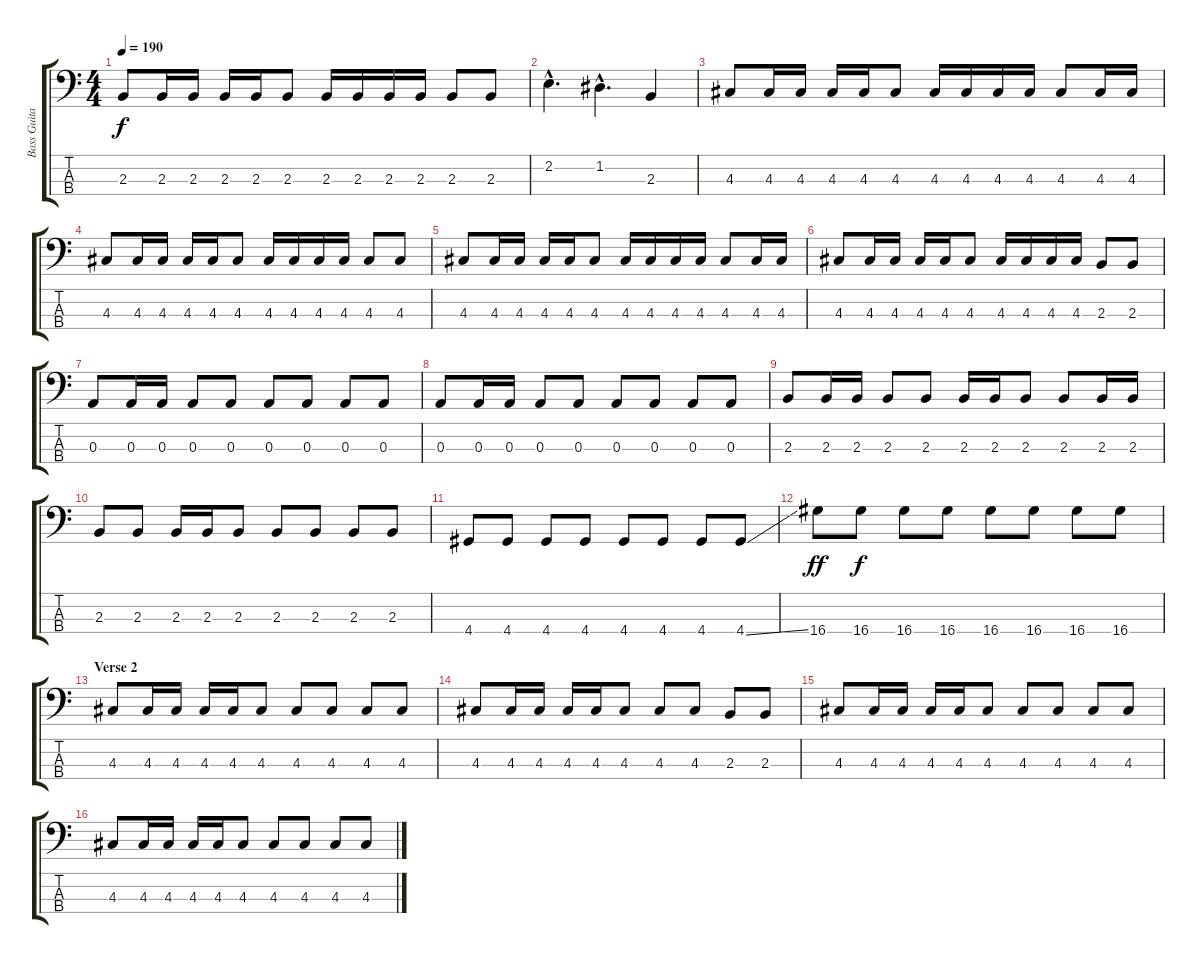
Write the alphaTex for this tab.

\track ("Bass Guitar" "Bass Guita") {instrument electricbassfinger}
\staff {score tabs}
\tuning (G2 D2 A1 E1) {hide}
\ts (4 4)
\tempo 190
\clef f4
\ks c
2.3.8{dy f} 2.3.16 2.3.16 2.3.16 2.3.16 2.3.8 2.3.16 2.3.16 2.3.16 2.3.16 2.3.8 2.3.8 |
2.2{hac}.4{d} 1.2{hac}.4{d} 2.3.4 |
4.3.8 4.3.16 4.3.16 4.3.16 4.3.16 4.3.8 4.3.16 4.3.16 4.3.16 4.3.16 4.3.8 4.3.16 4.3.16 |
4.3.8 4.3.16 4.3.16 4.3.16 4.3.16 4.3.8 4.3.16 4.3.16 4.3.16 4.3.16 4.3.8 4.3.8 |
4.3.8 4.3.16 4.3.16 4.3.16 4.3.16 4.3.8 4.3.16 4.3.16 4.3.16 4.3.16 4.3.8 4.3.16 4.3.16 |
4.3.8 4.3.16 4.3.16 4.3.16 4.3.16 4.3.8 4.3.16 4.3.16 4.3.16 4.3.16 2.3.8 2.3.8 |
0.3.8 0.3.16 0.3.16 0.3.8 0.3.8 0.3.8 0.3.8 0.3.8 0.3.8 |
0.3.8 0.3.16 0.3.16 0.3.8 0.3.8 0.3.8 0.3.8 0.3.8 0.3.8 |
2.3.8 2.3.16 2.3.16 2.3.8 2.3.8 2.3.16 2.3.16 2.3.8 2.3.8 2.3.16 2.3.16 |
2.3.8 2.3.8 2.3.16 2.3.16 2.3.8 2.3.8 2.3.8 2.3.8 2.3.8 |
4.4.8 4.4.8 4.4.8 4.4.8 4.4.8 4.4.8 4.4.8 4.4{ss}.8 |
16.4.8{dy ff} 16.4.8{dy f} 16.4.8 16.4.8 16.4.8 16.4.8 16.4.8 16.4.8 |
\section ("" "Verse 2")
4.3.8 4.3.16 4.3.16 4.3.16 4.3.16 4.3.8 4.3.8 4.3.8 4.3.8 4.3.8 |
4.3.8 4.3.16 4.3.16 4.3.16 4.3.16 4.3.8 4.3.8 4.3.8 2.3.8 2.3.8 |
4.3.8 4.3.16 4.3.16 4.3.16 4.3.16 4.3.8 4.3.8 4.3.8 4.3.8 4.3.8 |
4.3.8 4.3.16 4.3.16 4.3.16 4.3.16 4.3.8 4.3.8 4.3.8 4.3.8 4.3.8
